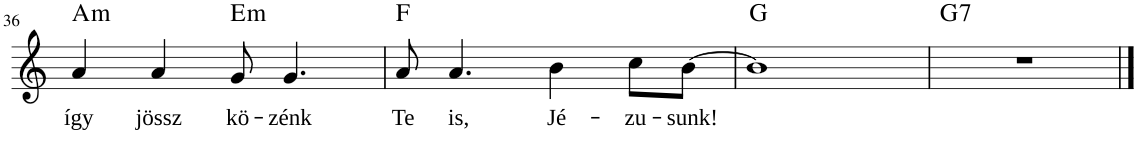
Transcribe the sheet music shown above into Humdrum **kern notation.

**kern	**text	**harte
*part1	*part1	*part1
*staff1	*staff1	*
*I"Voice	*	*
!!LO:PB:g=z
*clefG2	*	*
*k[]	*	*
*M4/4	*	*
=36	=36	=36
!	!LO:LY:b	!LO:H:kt=m
4a/	így	A:min
!	!LO:LY:b	!
4a/	jössz	.
!	!LO:LY:b	!LO:H:kt=m
8g/	kö-	E:min
!	!LO:LY:b	!
4.g/	-zénk	.
=37	=37	=37
!	!LO:LY:b	!LO:H:kt=N.C.
8a/	Te	N
!	!LO:LY:b	!
4.a/	is,	.
!	!LO:LY:b	!
4b\	Jé-	.
!	!LO:LY:b	!
8cc\L	-zu-	.
!	!LO:LY:b	!
[8b\J	-sunk!	.
=38	=38	=38
!	!	!LO:H:kt=N.C.
1b]	.	N
=39	=39	=39
!	!	!LO:H:kt=7
1r	.	G:7
==	==	==
*-	*-	*-
